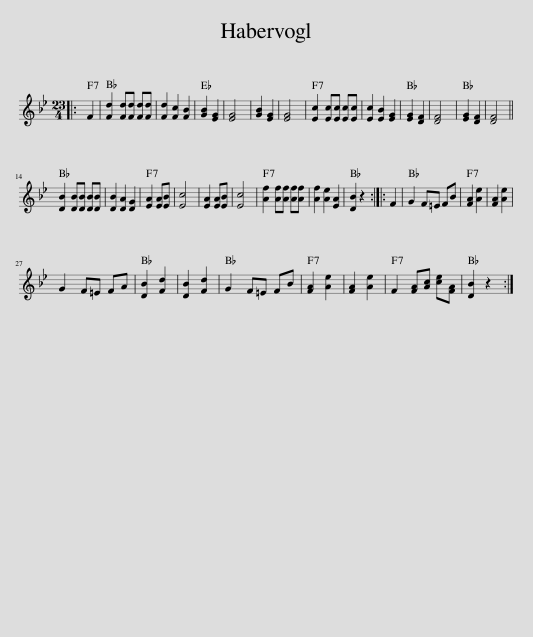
X:1
L:1/8
M:23/4
I:linebreak $
K:Bb
V:1 treble
V:1
|: F2 | [Fd]2 [Fd][Fd] [Fd][Fd] | [Fd]2 [Fc]2 [FB]2 | [GB]2 [EG]2 | [EG]4 | %5
 [GB]2 [EG]2 | [EG]4 | [Ec]2 [Ec][Ec] [Ec][Ec] | [Ec]2 [EB]2 [EG]2 | [EG]2 [DF]2 | %10
 [DF]4 | [EG]2 [DF]2 | [DF]4 ||$ [DB]2 [DB][DB] [DB][DB] | [DB]2 [DA]2 [DG]2 | %15
 [EA]2 [EA][EB] | [Ec]4 | [EA]2 [EA][EB] | [Ec]4 | [Af]2 [Af][Af] [Af][Af] | %20
 [Af]2 [Ae]2 [EA]2 | [DB]2 z2 :: F2 | G2 F=E FB | [FA]2 [Ae]2 | %25
 [FA]2 [Ae]2 |$ G2 F=E FA | [DB]2 [Fd]2 | [DB]2 [Fd]2 | G2 F=E FB | %30
 [FA]2 [Ae]2 | [FA]2 [Ae]2 | F2 [FA][Ac] [ce][FA] | [DB]2 z2 :| %34
